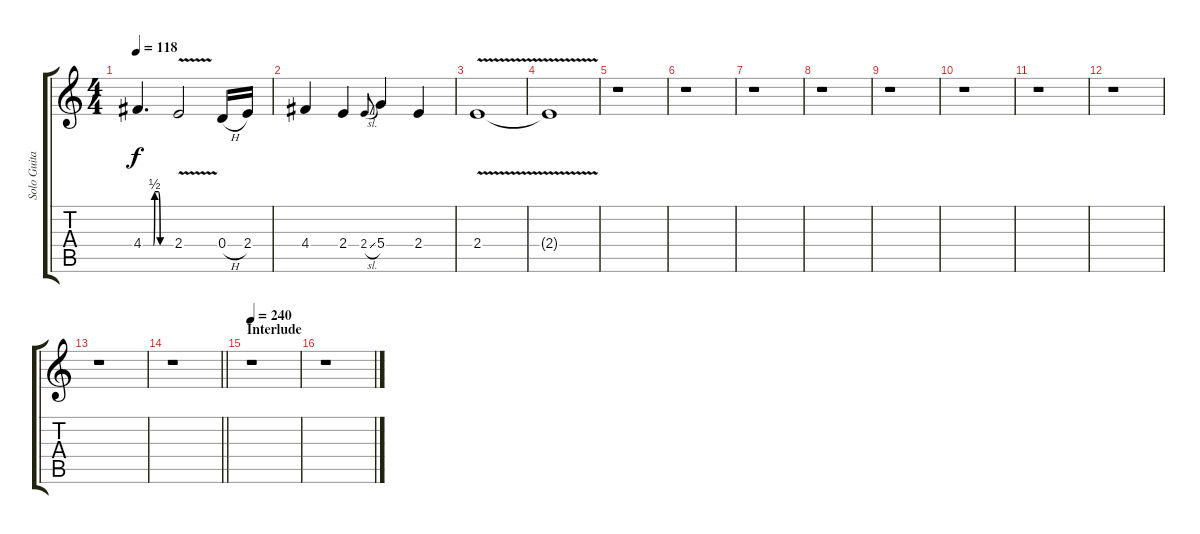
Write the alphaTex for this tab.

\track ("Solo Guitar" "Solo Guita") {instrument overdrivenguitar}
\staff {score tabs}
\tuning (E4 B3 G3 D3 A2 E2) {hide}
\ts (4 4)
\tempo 118
\clef g2
\ks c
4.4{be (custom 0 0 22 0 25 2 33 2 37 0 60 0)}.4{d dy f} 2.4{v}.2 0.4{h}.16 2.4.16 |
4.4.4 2.4.4 2.4{sl}.8{gr onbeat} 5.4.4 2.4.4 |
2.4{v}.1 |
2.4{t}.1 |
r.1 |
r.1 |
r.1 |
r.1 |
r.1 |
r.1 |
r.1 |
r.1 |
r.1 |
\barLineRight lightlight
r.1 |
\section ("" "Interlude")
\tempo 240
r.1 |
r.1
